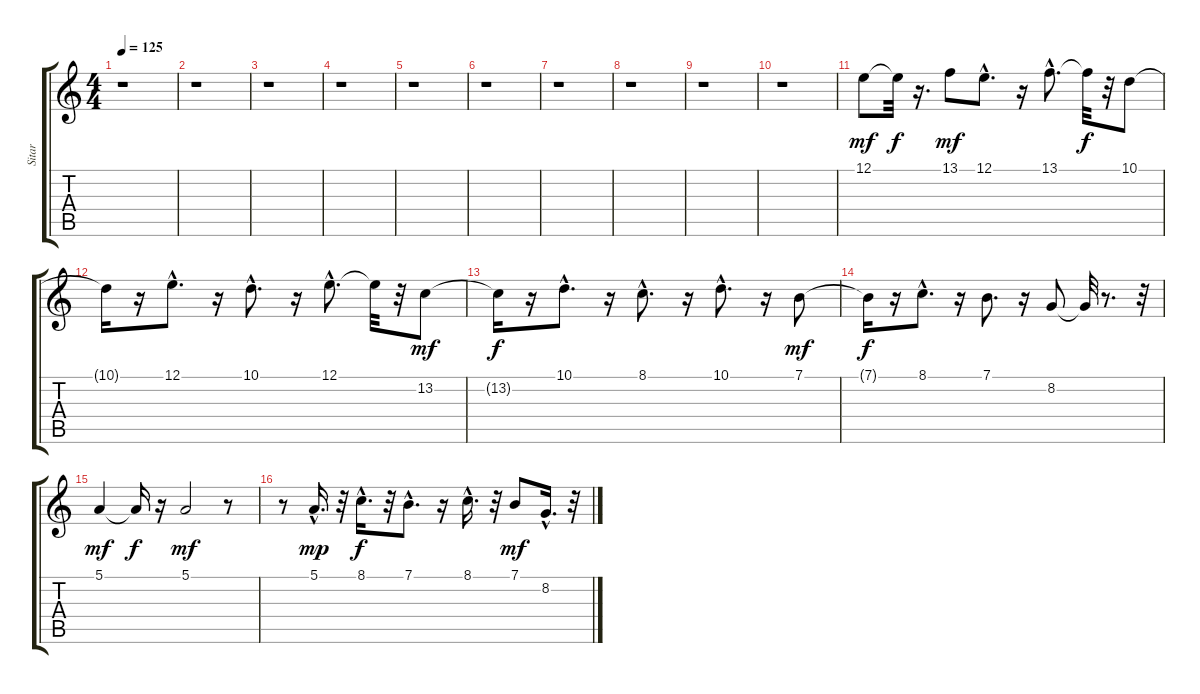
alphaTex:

\track ("Sitar" "Sitar") {instrument sitar}
\staff {score tabs}
\tuning (E4 B3 G3 D3 A2 E2) {hide}
\ts (4 4)
\tempo 125
\clef g2
\ks c
r.1{dy mf instrument sitar} |
r.1 |
r.1 |
r.1 |
r.1 |
r.1 |
r.1 |
r.1 |
r.1 |
r.1 |
12.1.8 12.1{t}.32{dy f} r.16{d} 13.1.8{dy mf} 12.1{hac}.8{d} r.16 13.1{hac}.8{d} 13.1{t}.32{dy f} r.32 10.1.8 |
10.1{t}.16 r.16 12.1{hac}.8{d} r.16 10.1{hac}.8{d} r.16 12.1{hac}.8{d} 12.1{t}.32 r.32 13.2.8{dy mf} |
13.2{t}.16{dy f} r.16 10.1{hac}.8{d} r.16 8.1{hac}.8{d} r.16 10.1{hac}.8{d} r.16 7.1.8{dy mf} |
7.1{t}.16{dy f} r.16 8.1{hac}.8{d} r.16 7.1.8{d} r.16 8.2.8 8.2{t}.32 r.8{d} r.32 |
5.1.4{dy mf} 5.1{t}.16{dy f} r.16 5.1.2{dy mf} r.8 |
r.8 5.1{hac}.16{d dy mp} r.32 8.1{hac}.16{d dy f} r.32 7.1{hac}.8{d} r.16 8.1{hac}.16{d} r.32 7.1.8{dy mf} 8.2{hac}.16{d} r.32
